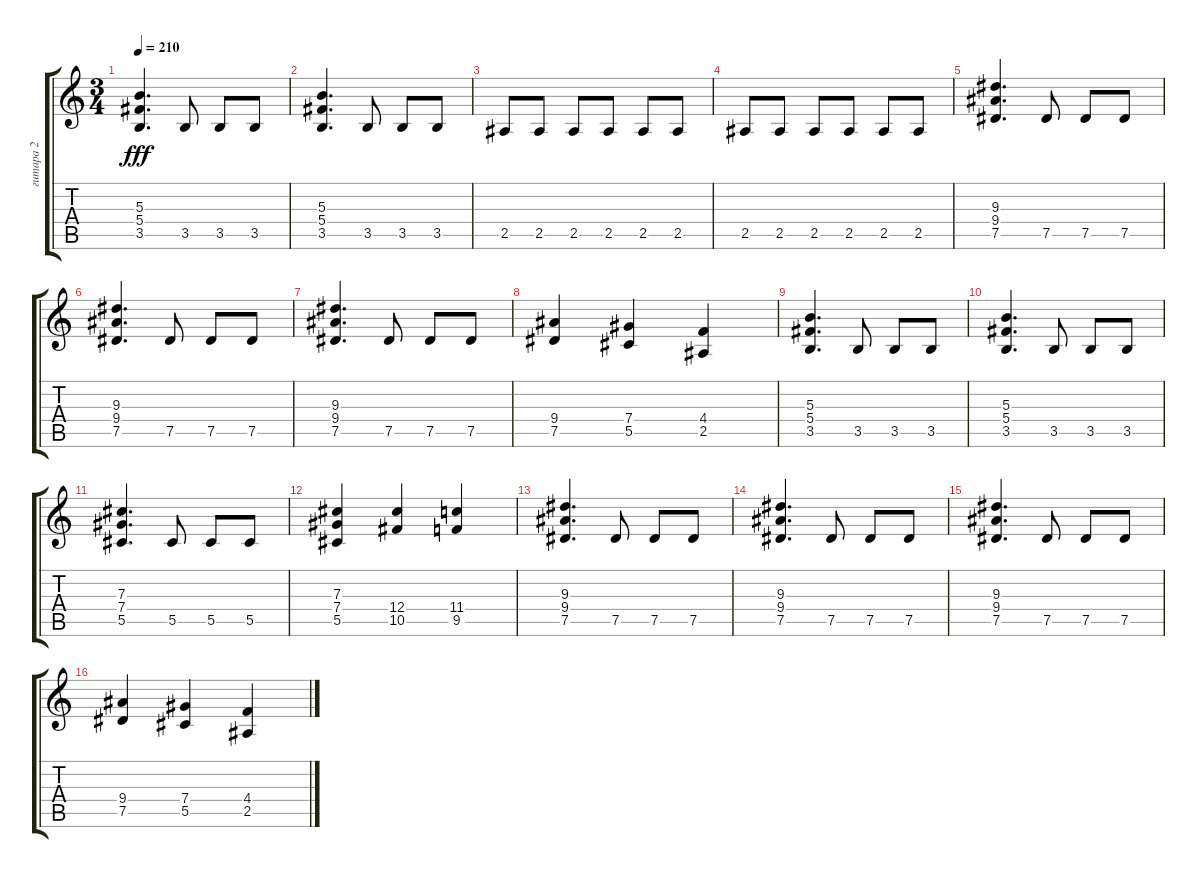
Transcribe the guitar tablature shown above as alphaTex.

\track ("гитара 2" "гитара 2") {instrument distortionguitar}
\staff {score tabs}
\tuning (Eb4 Bb3 Gb3 Db3 Ab2 Db2) {hide}
\ts (3 4)
\tempo 210
\clef g2
\ks c
(5.3 5.4 3.5).4{d dy fff} 3.5.8 3.5.8 3.5.8 |
(5.3 5.4 3.5).4{d} 3.5.8 3.5.8 3.5.8 |
2.5.8 2.5.8 2.5.8 2.5.8 2.5.8 2.5.8 |
2.5.8 2.5.8 2.5.8 2.5.8 2.5.8 2.5.8 |
(9.3 9.4 7.5).4{d} 7.5.8 7.5.8 7.5.8 |
(9.3 9.4 7.5).4{d} 7.5.8 7.5.8 7.5.8 |
(9.3 9.4 7.5).4{d} 7.5.8 7.5.8 7.5.8 |
(9.4 7.5).4 (7.4 5.5).4 (4.4 2.5).4 |
(5.3 5.4 3.5).4{d} 3.5.8 3.5.8 3.5.8 |
(5.3 5.4 3.5).4{d} 3.5.8 3.5.8 3.5.8 |
(7.3 7.4 5.5).4{d} 5.5.8 5.5.8 5.5.8 |
(7.3 7.4 5.5).4 (12.4 10.5).4 (11.4 9.5).4 |
(9.3 9.4 7.5).4{d} 7.5.8 7.5.8 7.5.8 |
(9.3 9.4 7.5).4{d} 7.5.8 7.5.8 7.5.8 |
(9.3 9.4 7.5).4{d} 7.5.8 7.5.8 7.5.8 |
(9.4 7.5).4 (7.4 5.5).4 (4.4 2.5).4
